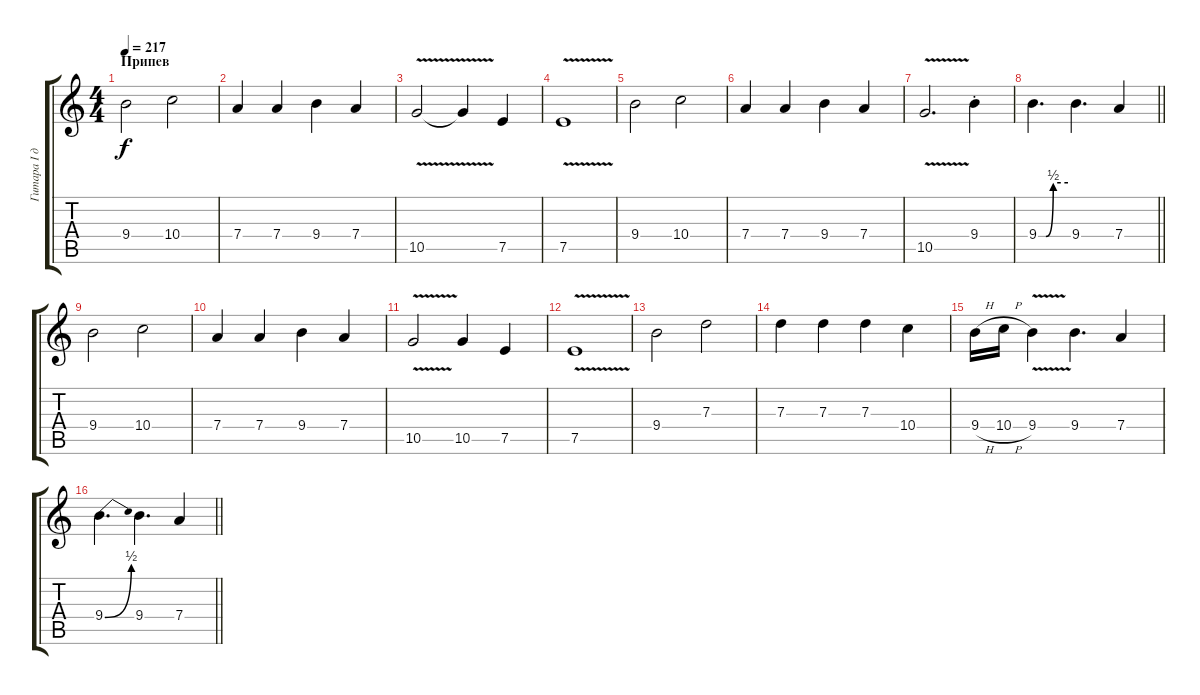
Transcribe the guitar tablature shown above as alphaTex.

\track ("Гитара I дилей" "Гитара I д") {instrument distortionguitar}
\staff {score tabs}
\tuning (E4 B3 G3 D3 A2 E2) {hide}
\ts (4 4)
\section ("" "Припев")
\tempo 217
\clef g2
\ks c
9.4.2{dy f} 10.4.2 |
7.4.4 7.4.4 9.4.4 7.4.4 |
10.5{v}.2 10.5{t}.4 7.5.4 |
7.5{v}.1 |
9.4.2 10.4.2 |
7.4.4 7.4.4 9.4.4 7.4.4 |
10.5{v}.2{d} 9.4{st}.4 |
\barLineRight lightlight
9.4{be (custom 0 0 15 0 30 2 60 2)}.4{d} 9.4.4{d} 7.4.4 |
9.4.2 10.4.2 |
7.4.4 7.4.4 9.4.4 7.4.4 |
10.5{v}.2 10.5.4 7.5.4 |
7.5{v}.1 |
9.4.2 7.3.2 |
7.3.4 7.3.4 7.3.4 10.4.4 |
9.4{h}.16 10.4{h}.16 9.4{v}.4 9.4.4{d} 7.4.4 |
\barLineRight lightlight
9.4{be (bend 0 0 60 2)}.4{d} 9.4.4{d} 7.4.4
